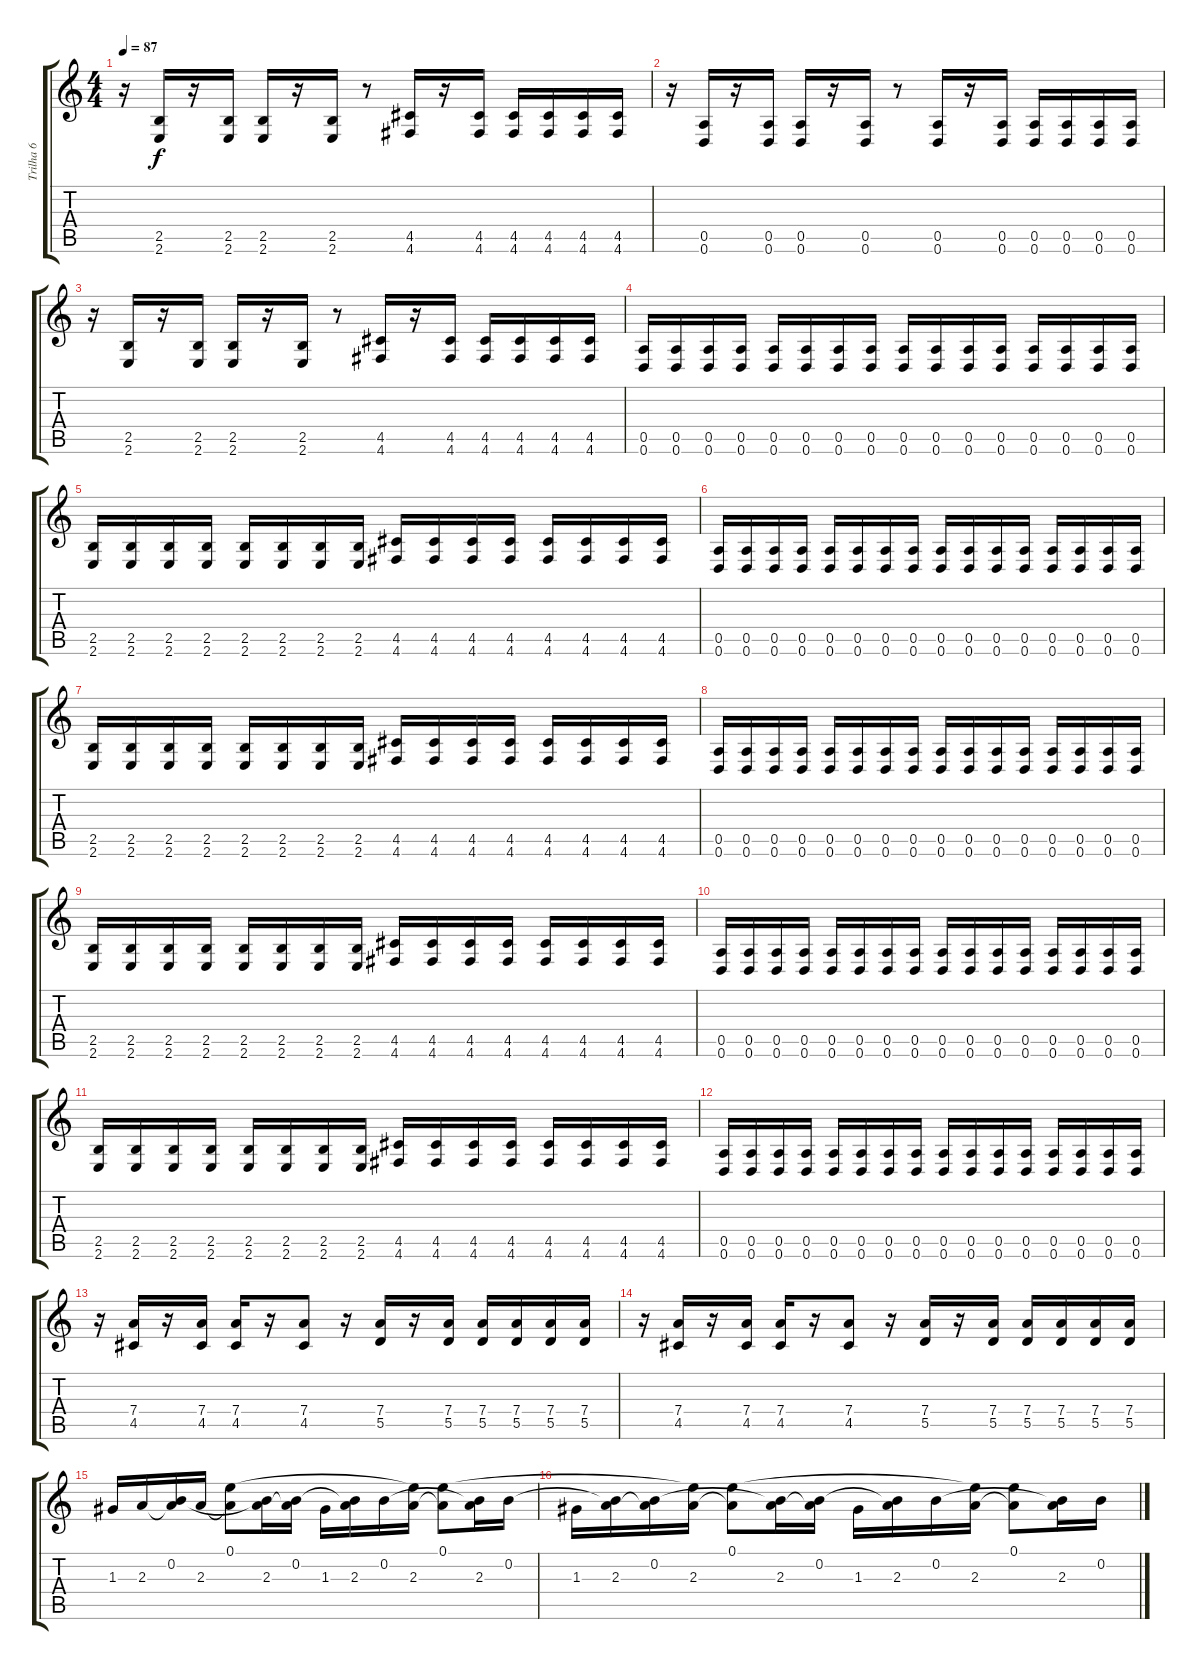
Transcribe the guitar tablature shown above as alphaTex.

\track ("Trilha 6" "Trilha 6") {instrument acousticguitarsteel}
\staff {score tabs}
\tuning (E4 B3 G3 D3 A2 D2) {hide}
\ts (4 4)
\tempo 87
\clef g2
\ks c
r.16{dy f} (2.5 2.6).16 r.16 (2.5 2.6).16 (2.5 2.6).16 r.16 (2.5 2.6).16 r.8 (4.5 4.6).16 r.16 (4.5 4.6).16 (4.5 4.6).16 (4.5 4.6).16 (4.5 4.6).16 (4.5 4.6).16 |
r.16 (0.5 0.6).16 r.16 (0.5 0.6).16 (0.5 0.6).16 r.16 (0.5 0.6).16 r.8 (0.5 0.6).16 r.16 (0.5 0.6).16 (0.5 0.6).16 (0.5 0.6).16 (0.5 0.6).16 (0.5 0.6).16 |
r.16 (2.5 2.6).16 r.16 (2.5 2.6).16 (2.5 2.6).16 r.16 (2.5 2.6).16 r.8 (4.5 4.6).16 r.16 (4.5 4.6).16 (4.5 4.6).16 (4.5 4.6).16 (4.5 4.6).16 (4.5 4.6).16 |
(0.5 0.6).16 (0.5 0.6).16 (0.5 0.6).16 (0.5 0.6).16 (0.5 0.6).16 (0.5 0.6).16 (0.5 0.6).16 (0.5 0.6).16 (0.5 0.6).16 (0.5 0.6).16 (0.5 0.6).16 (0.5 0.6).16 (0.5 0.6).16 (0.5 0.6).16 (0.5 0.6).16 (0.5 0.6).16 |
(2.5 2.6).16 (2.5 2.6).16 (2.5 2.6).16 (2.5 2.6).16 (2.5 2.6).16 (2.5 2.6).16 (2.5 2.6).16 (2.5 2.6).16 (4.5 4.6).16 (4.5 4.6).16 (4.5 4.6).16 (4.5 4.6).16 (4.5 4.6).16 (4.5 4.6).16 (4.5 4.6).16 (4.5 4.6).16 |
(0.5 0.6).16 (0.5 0.6).16 (0.5 0.6).16 (0.5 0.6).16 (0.5 0.6).16 (0.5 0.6).16 (0.5 0.6).16 (0.5 0.6).16 (0.5 0.6).16 (0.5 0.6).16 (0.5 0.6).16 (0.5 0.6).16 (0.5 0.6).16 (0.5 0.6).16 (0.5 0.6).16 (0.5 0.6).16 |
(2.5 2.6).16 (2.5 2.6).16 (2.5 2.6).16 (2.5 2.6).16 (2.5 2.6).16 (2.5 2.6).16 (2.5 2.6).16 (2.5 2.6).16 (4.5 4.6).16 (4.5 4.6).16 (4.5 4.6).16 (4.5 4.6).16 (4.5 4.6).16 (4.5 4.6).16 (4.5 4.6).16 (4.5 4.6).16 |
(0.5 0.6).16 (0.5 0.6).16 (0.5 0.6).16 (0.5 0.6).16 (0.5 0.6).16 (0.5 0.6).16 (0.5 0.6).16 (0.5 0.6).16 (0.5 0.6).16 (0.5 0.6).16 (0.5 0.6).16 (0.5 0.6).16 (0.5 0.6).16 (0.5 0.6).16 (0.5 0.6).16 (0.5 0.6).16 |
(2.5 2.6).16 (2.5 2.6).16 (2.5 2.6).16 (2.5 2.6).16 (2.5 2.6).16 (2.5 2.6).16 (2.5 2.6).16 (2.5 2.6).16 (4.5 4.6).16 (4.5 4.6).16 (4.5 4.6).16 (4.5 4.6).16 (4.5 4.6).16 (4.5 4.6).16 (4.5 4.6).16 (4.5 4.6).16 |
(0.5 0.6).16 (0.5 0.6).16 (0.5 0.6).16 (0.5 0.6).16 (0.5 0.6).16 (0.5 0.6).16 (0.5 0.6).16 (0.5 0.6).16 (0.5 0.6).16 (0.5 0.6).16 (0.5 0.6).16 (0.5 0.6).16 (0.5 0.6).16 (0.5 0.6).16 (0.5 0.6).16 (0.5 0.6).16 |
(2.5 2.6).16 (2.5 2.6).16 (2.5 2.6).16 (2.5 2.6).16 (2.5 2.6).16 (2.5 2.6).16 (2.5 2.6).16 (2.5 2.6).16 (4.5 4.6).16 (4.5 4.6).16 (4.5 4.6).16 (4.5 4.6).16 (4.5 4.6).16 (4.5 4.6).16 (4.5 4.6).16 (4.5 4.6).16 |
(0.5 0.6).16 (0.5 0.6).16 (0.5 0.6).16 (0.5 0.6).16 (0.5 0.6).16 (0.5 0.6).16 (0.5 0.6).16 (0.5 0.6).16 (0.5 0.6).16 (0.5 0.6).16 (0.5 0.6).16 (0.5 0.6).16 (0.5 0.6).16 (0.5 0.6).16 (0.5 0.6).16 (0.5 0.6).16 |
r.16 (7.4 4.5).16 r.16 (7.4 4.5).16 (7.4 4.5).16 r.16 (7.4 4.5).8 r.16 (7.4 5.5).16 r.16 (7.4 5.5).16 (7.4 5.5).16 (7.4 5.5).16 (7.4 5.5).16 (7.4 5.5).16 |
r.16 (7.4 4.5).16 r.16 (7.4 4.5).16 (7.4 4.5).16 r.16 (7.4 4.5).8 r.16 (7.4 5.5).16 r.16 (7.4 5.5).16 (7.4 5.5).16 (7.4 5.5).16 (7.4 5.5).16 (7.4 5.5).16 |
1.3.16 2.3.16 (0.2 2.3{t}).16 2.3.16 (0.1 2.3{t}).8 (0.2{t} 2.3).16 (0.2 2.3{t}).16 1.3.16 (0.2{t} 2.3).16 0.2.16 (0.1{t} 2.3).16 (0.1 2.3{t}).8 (0.2{t} 2.3).16 0.2.16 |
1.3.16 (0.2{t} 2.3).16 (0.2 2.3{t}).16 (0.1{t} 2.3).16 (0.1 2.3{t}).8 (0.2{t} 2.3).16 (0.2 2.3{t}).16 1.3.16 (0.2{t} 2.3).16 0.2.16 (0.1{t} 2.3).16 (0.1 2.3{t}).8 (0.2{t} 2.3).16 0.2.16
